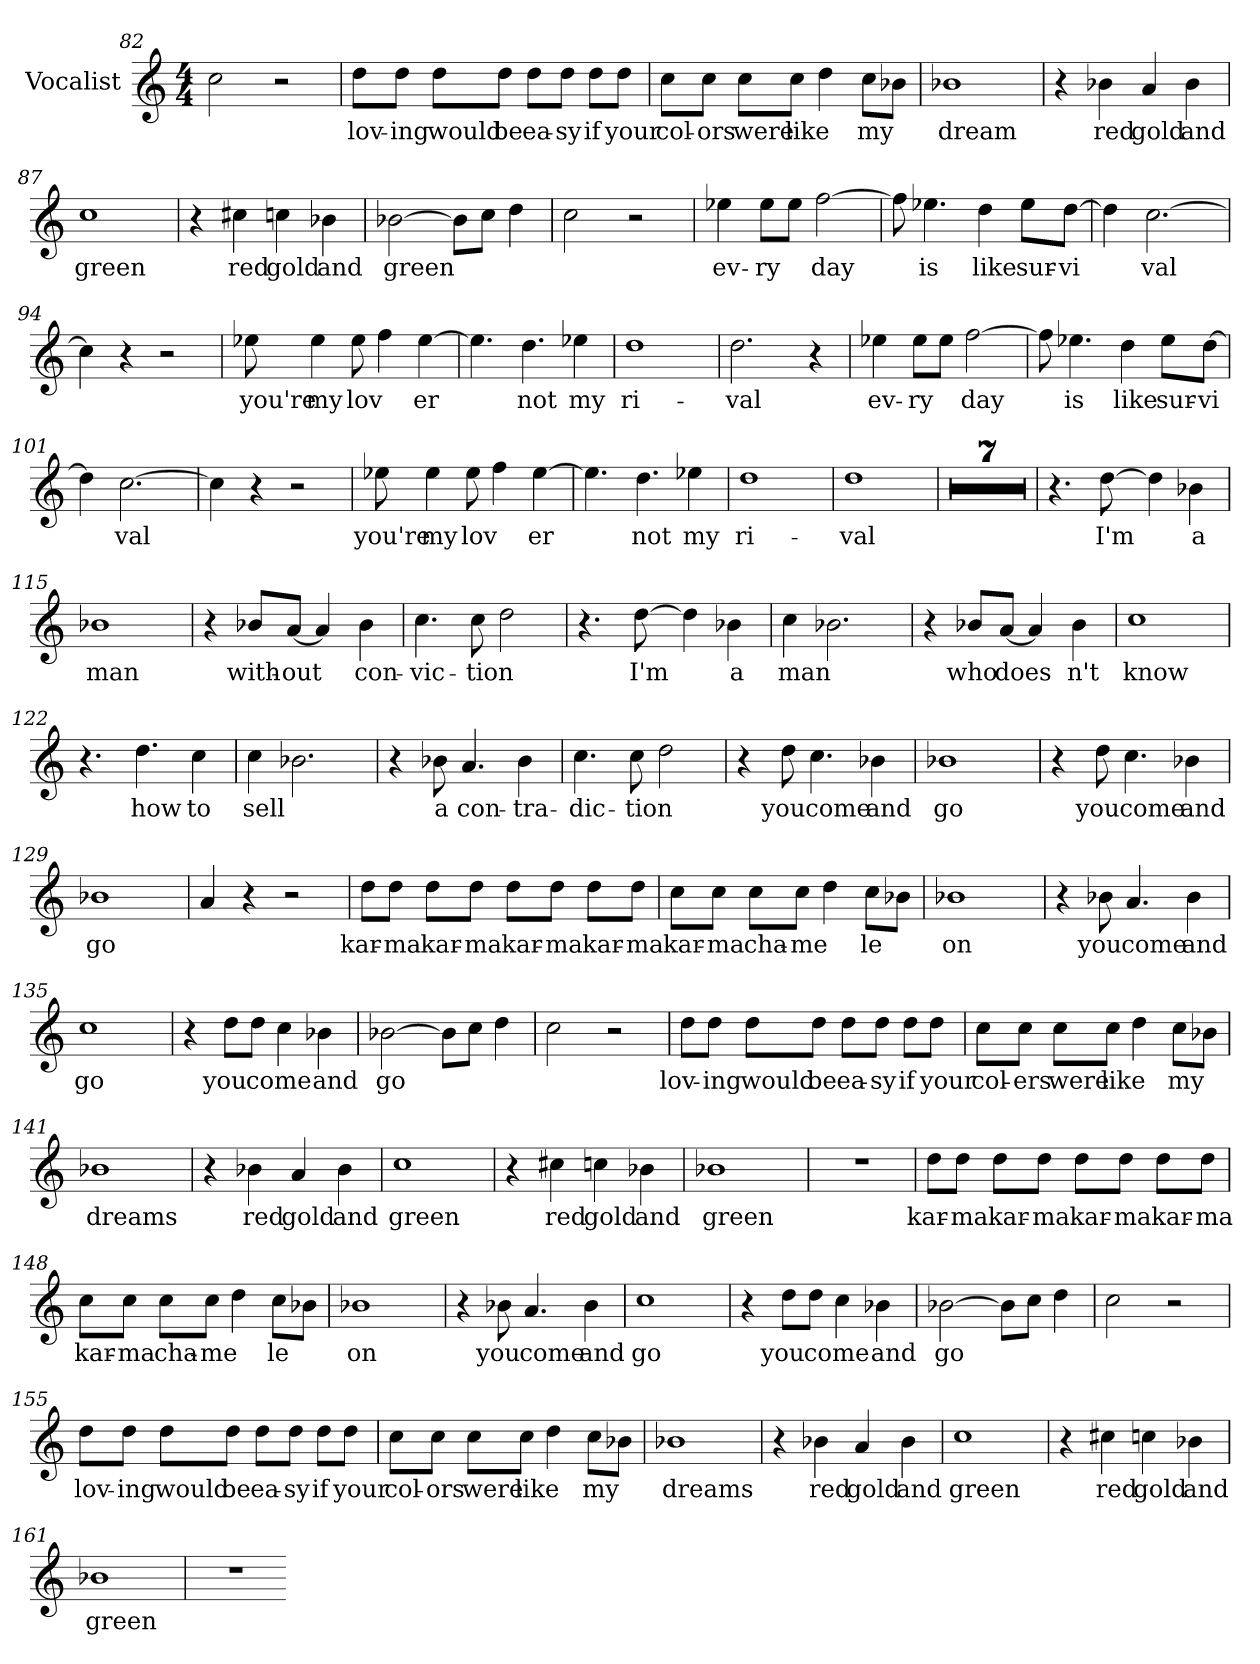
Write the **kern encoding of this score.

**kern	**text
*part1	*part1
*staff1	*staff1
*I"Vocalist	*
*clefG2	*
*M4/4	*
=82	=82
2cc	_
2r	.
=83	=83
8dd\L	lov-
8dd\J	-ing
8dd\L	would
8dd\J	be
8dd\L	ea-
8dd\J	-sy
8dd\L	if
8dd\J	your
=84	=84
8cc\L	col-
8cc\J	-ors
8cc\L	were
8cc\J	like
4dd	_
8cc\L	my
8b-X\J	_
=85	=85
1b-X	dream
=86	=86
4r	.
4b-X	red
4a	gold
4b-	and
=87	=87
1cc	green
=88	=88
4r	.
4cc#X	red
4ccn	gold
4b-X	and
=89	=89
[2b-X	green
8b-\L]	_
8cc\J	_
4dd	_
=90	=90
2cc	_
2r	.
=91	=91
4ee-X	ev-
8ee-\L	-ry
8ee-\J	_
[2ff	day
=92	=92
8ff]	_
4.ee-X	is
4dd	like
8ee-\L	sur-
[8dd\J	-vi-
=93	=93
4dd]	_
[2.cc	-val
=94	=94
4cc]	_
4r	.
2r	.
=95	=95
8ee-X	you're
4ee-	my
8ee-	lov-
4ff	_
[4ee-	-er
=96	=96
4.ee-]	_
4.dd	not
4ee-X	my
=97	=97
1dd	ri-
=98	=98
2.dd	-val
4r	.
=99	=99
4ee-X	ev-
8ee-\L	-ry
8ee-\J	_
[2ff	day
=100	=100
8ff]	_
4.ee-X	is
4dd	like
8ee-\L	sur-
[8dd\J	-vi-
=101	=101
4dd]	_
[2.cc	-val
=102	=102
4cc]	_
4r	.
2r	.
=103	=103
8ee-X	you're
4ee-	my
8ee-	lov-
4ff	_
[4ee-	-er
=104	=104
4.ee-]	_
4.dd	not
4ee-X	my
=105	=105
1dd	ri-
=106	=106
1dd	-val
=107	=107
1r	.
=108	=108
1r	.
=109	=109
1r	.
=110	=110
1r	.
=111	=111
1r	.
=112	=112
1r	.
=113	=113
1r	.
=114	=114
4.r	.
[8dd	I'm
4dd]	_
4b-X	a
=115	=115
1b-X	man
=116	=116
4r	.
8b-X/L	with-
[8a/J	-out
4a]	_
4b-	con-
=117	=117
4.cc	-vic-
8cc	-tion
2dd	_
=118	=118
4.r	.
[8dd	I'm
4dd]	_
4b-X	a
=119	=119
4cc	man
2.b-X	_
=120	=120
4r	.
8b-X/L	who
[8a/J	does-
4a]	_
4b-	-n't
=121	=121
1cc	know
=122	=122
4.r	.
4.dd	how
4cc	to
=123	=123
4cc	sell
2.b-X	_
=124	=124
4r	.
8b-X	a
4.a	con-
4b-	-tra-
=125	=125
4.cc	-dic-
8cc	-tion
2dd	_
=126	=126
4r	.
8dd	you
4.cc	come
4b-X	and
=127	=127
1b-X	go
=128	=128
4r	.
8dd	you
4.cc	come
4b-X	and
=129	=129
1b-X	go
=130	=130
4a	_
4r	.
2r	.
=131	=131
8dd\L	kar-
8dd\J	-ma
8dd\L	kar-
8dd\J	-ma
8dd\L	kar-
8dd\J	-ma
8dd\L	kar-
8dd\J	-ma
=132	=132
8cc\L	kar-
8cc\J	-ma
8cc\L	cha-
8cc\J	-me-
4dd	_
8cc\L	-le-
8b-X\J	_
=133	=133
1b-X	-on
=134	=134
4r	.
8b-X	you
4.a	come
4b-	and
=135	=135
1cc	go
=136	=136
4r	.
8dd\L	you
8dd\J	come
4cc	_
4b-X	and
=137	=137
[2b-X	go
8b-\L]	_
8cc\J	_
4dd	_
=138	=138
2cc	_
2r	.
=139	=139
8dd\L	lov-
8dd\J	-ing
8dd\L	would
8dd\J	be
8dd\L	ea-
8dd\J	-sy
8dd\L	if
8dd\J	your
=140	=140
8cc\L	col-
8cc\J	-ers
8cc\L	were
8cc\J	like
4dd	_
8cc\L	my
8b-X\J	_
=141	=141
1b-X	dreams
=142	=142
4r	.
4b-X	red
4a	gold
4b-	and
=143	=143
1cc	green
=144	=144
4r	.
4cc#X	red
4ccn	gold
4b-X	and
=145	=145
1b-X	green
=146	=146
1r	.
=147	=147
8dd\L	kar-
8dd\J	-ma
8dd\L	kar-
8dd\J	-ma
8dd\L	kar-
8dd\J	-ma
8dd\L	kar-
8dd\J	-ma
=148	=148
8cc\L	kar-
8cc\J	-ma
8cc\L	cha-
8cc\J	-me-
4dd	_
8cc\L	-le-
8b-X\J	_
=149	=149
1b-X	-on
=150	=150
4r	.
8b-X	you
4.a	come
4b-	and
=151	=151
1cc	go
=152	=152
4r	.
8dd\L	you
8dd\J	come
4cc	_
4b-X	and
=153	=153
[2b-X	go
8b-\L]	_
8cc\J	_
4dd	_
=154	=154
2cc	_
2r	.
=155	=155
8dd\L	lov-
8dd\J	-ing
8dd\L	would
8dd\J	be
8dd\L	ea-
8dd\J	-sy
8dd\L	if
8dd\J	your
=156	=156
8cc\L	col-
8cc\J	-ors
8cc\L	were
8cc\J	like
4dd	_
8cc\L	my
8b-X\J	_
=157	=157
1b-X	dreams
=158	=158
4r	.
4b-X	red
4a	gold
4b-	and
=159	=159
1cc	green
=160	=160
4r	.
4cc#X	red
4ccn	gold
4b-X	and
=161	=161
1b-X	green
=162	=162
1r	.
=-	=-
*-	*-
